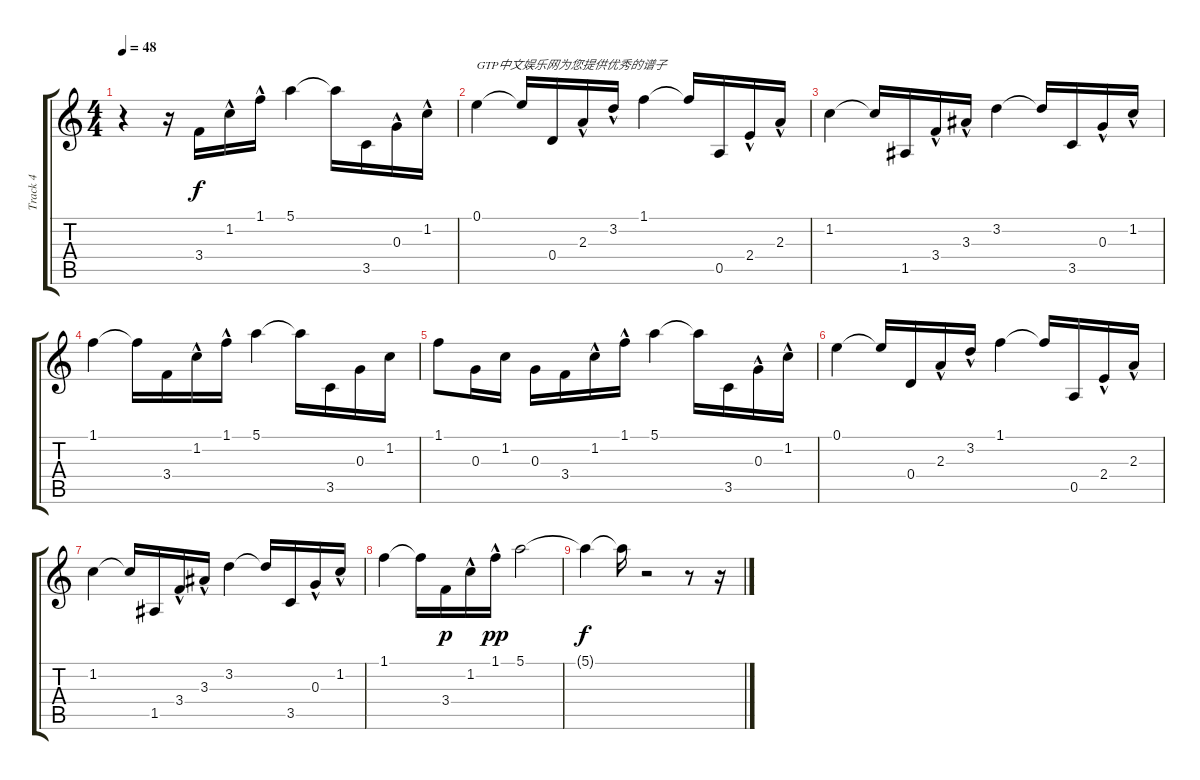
\track ("Track 4" "Track 4") {instrument acousticguitarsteel}
\staff {score tabs}
\tuning (E4 B3 G3 D3 A2 E2) {hide}
\ts (4 4)
\tempo 48
\clef g2
\ks c
r.4{dy f instrument acousticguitarsteel} r.16 3.4.16 1.2{hac}.16 1.1{hac}.16 5.1.4 5.1{t}.16 3.5.16 0.3{hac}.16 1.2{hac}.16 |
0.1.4{txt "GTP中文娱乐网为您提供优秀的谱子"} 0.1{t}.16 0.4.16 2.3{hac}.16 3.2{hac}.16 1.1.4 1.1{t}.16 0.5.16 2.4{hac}.16 2.3{hac}.16 |
1.2.4 1.2{t}.16 1.5.16 3.4{hac}.16 3.3{hac}.16 3.2.4 3.2{t}.16 3.5.16 0.3{hac}.16 1.2{hac}.16 |
1.1.4 1.1{t}.16 3.4.16 1.2{hac}.16 1.1{hac}.16 5.1.4 5.1{t}.16 3.5.16 0.3.16 1.2.16 |
1.1.8 0.3.16 1.2.16 0.3.16 3.4.16 1.2{hac}.16 1.1{hac}.16 5.1.4 5.1{t}.16 3.5.16 0.3{hac}.16 1.2{hac}.16 |
0.1.4 0.1{t}.16 0.4.16 2.3{hac}.16 3.2{hac}.16 1.1.4 1.1{t}.16 0.5.16 2.4{hac}.16 2.3{hac}.16 |
1.2.4 1.2{t}.16 1.5.16 3.4{hac}.16 3.3{hac}.16 3.2.4 3.2{t}.16 3.5.16 0.3{hac}.16 1.2{hac}.16 |
1.1.4 1.1{t}.16 3.4.16{dy p} 1.2{hac}.16 1.1{hac}.16{dy pp} 5.1.2 |
5.1{t}.4{dy f} 5.1{t}.16 r.2 r.8 r.16
